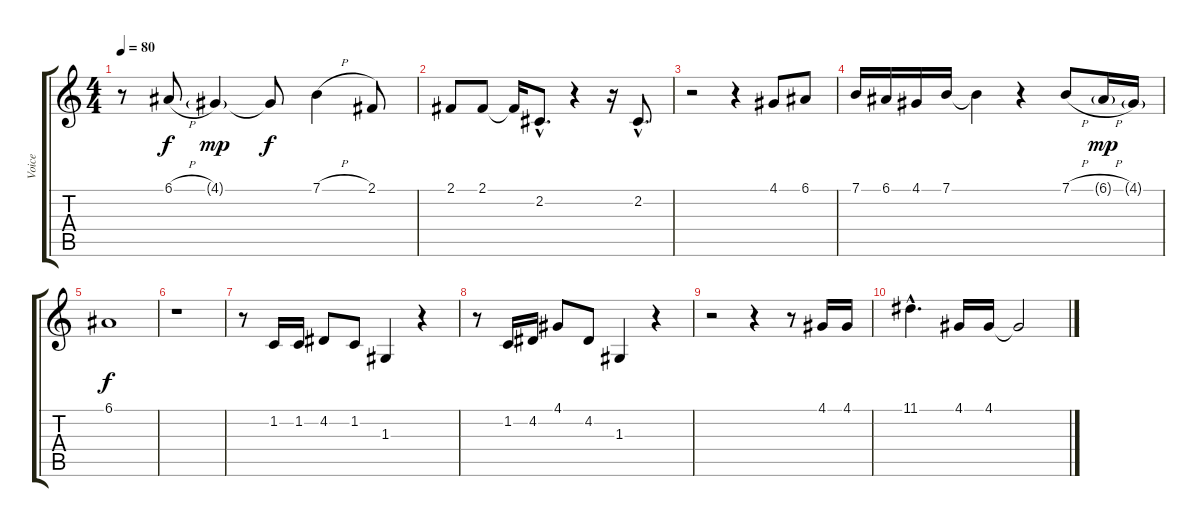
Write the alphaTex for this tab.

\track ("Voice" "Voice") {instrument lead2sawtooth}
\staff {score tabs}
\tuning (E4 B3 G3 D3 A2 E2) {hide}
\ts (4 4)
\tempo 80
\clef g2
\ks c
r.8{dy f} 6.1{h}.8 4.1{g}.4{dy mp} 4.1{t}.8{dy f} 7.1{h}.4 2.1.8 |
2.1.8 2.1.8 2.1{t}.16 2.2{hac}.8{d} r.4 r.16 2.2{hac}.8{d} |
r.2 r.4 4.1.8 6.1.8 |
7.1.16 6.1.16 4.1.16 7.1.16 7.1{t}.4 r.4 7.1{h}.8 6.1{h g}.16{dy mp} 4.1{g}.16 |
6.1.1{dy f} |
r.1 |
r.8 1.2.16 1.2.16 4.2.8 1.2.8 1.3.4 r.4 |
r.8 1.2.16 4.2.16 4.1.8 4.2.8 1.3.4 r.4 |
r.2 r.4 r.8 4.1.16 4.1.16 |
11.1{hac}.4{d} 4.1.16 4.1.16 4.1{t}.2
